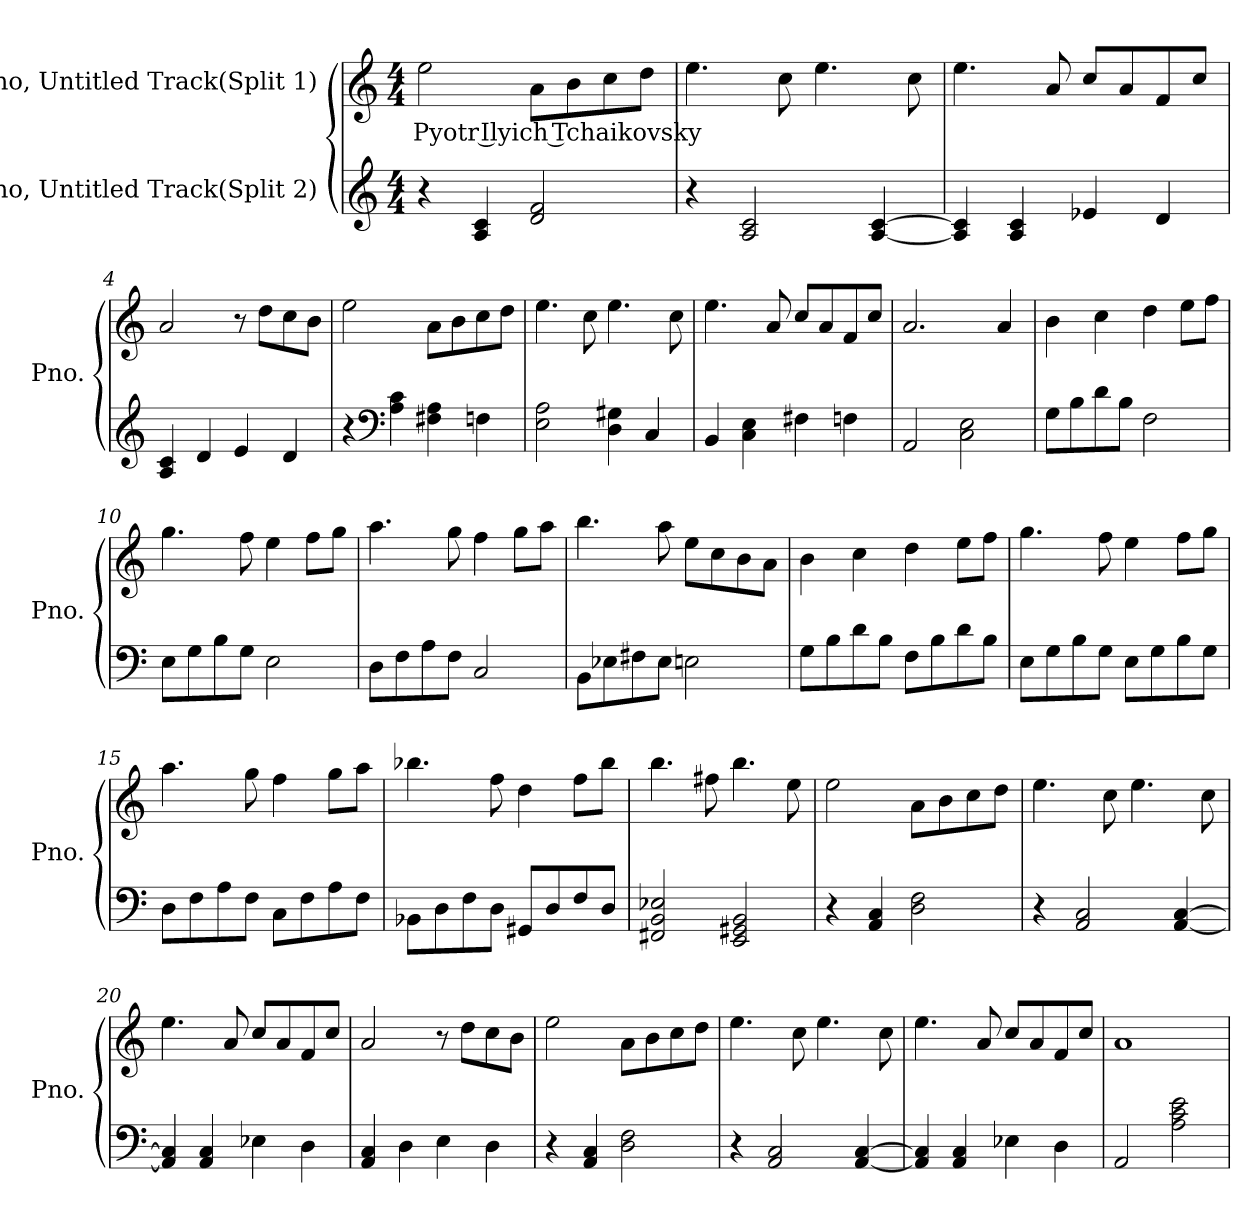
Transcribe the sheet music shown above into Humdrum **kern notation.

**kern	**kern	**text
*part2	*part1	*part1
*staff2	*staff1	*staff1
*I"Piano, Untitled Track(Split 2)	*I"Piano, Untitled Track(Split 1)	*
*I'Pno.	*I'Pno.	*
*clefG2	*clefG2	*
*k[]	*k[]	*
*M4/4	*M4/4	*
*MM85	*MM85	*
=1	=1	=1
!	!	!LO:LY:b
4r	2ee\	Pyotr Ilyich Tchaikovsky
4A/ 4c/	.	.
2d/ 2f/	8a\L	.
.	8b\	.
.	8cc\	.
.	8dd\J	.
=2	=2	=2
4r	4.ee\	.
2A/ 2c/	.	.
.	8cc\	.
.	4.ee\	.
[4A/ [4c/	.	.
.	8cc\	.
=3	=3	=3
4A/] 4c/]	4.ee\	.
4A/ 4c/	.	.
.	8a/	.
4e-X/	8cc/L	.
.	8a/	.
4d/	8f/	.
.	8cc/J	.
!!LO:LB:g=z
=4	=4	=4
4A/ 4c/	2a/	.
4d/	.	.
4e/	8r	.
.	8dd\L	.
4d/	8cc\	.
.	8b\J	.
=5	=5	=5
4r	2ee\	.
*clefF4	*	*
4A\ 4c\	.	.
4F#X\ 4A\	8a\L	.
.	8b\	.
4Fn\	8cc\	.
.	8dd\J	.
=6	=6	=6
2E\ 2A\	4.ee\	.
.	8cc\	.
4D\ 4G#X\	4.ee\	.
4C/	.	.
.	8cc\	.
=7	=7	=7
4BB/	4.ee\	.
4C\ 4E\	.	.
.	8a/	.
4F#X\	8cc/L	.
.	8a/	.
4Fn\	8f/	.
.	8cc/J	.
=8	=8	=8
2AA/	2.a/	.
2C\ 2E\	.	.
.	4a/	.
=9	=9	=9
8G\L	4b\	.
8B\	.	.
8d\	4cc\	.
8B\J	.	.
2F\	4dd\	.
.	8ee\L	.
.	8ff\J	.
!!LO:LB:g=z
=10	=10	=10
8E\L	4.gg\	.
8G\	.	.
8B\	.	.
8G\J	8ff\	.
2E\	4ee\	.
.	8ff\L	.
.	8gg\J	.
=11	=11	=11
8D\L	4.aa\	.
8F\	.	.
8A\	.	.
8F\J	8gg\	.
2C/	4ff\	.
.	8gg\L	.
.	8aa\J	.
=12	=12	=12
8BB\L	4.bb\	.
8E-X\	.	.
8F#X\	.	.
8E-\J	8aa\	.
2En\	8ee\L	.
.	8cc\	.
.	8b\	.
.	8a\J	.
=13	=13	=13
8G\L	4b\	.
8B\	.	.
8d\	4cc\	.
8B\J	.	.
8F\L	4dd\	.
8B\	.	.
8d\	8ee\L	.
8B\J	8ff\J	.
=14	=14	=14
8E\L	4.gg\	.
8G\	.	.
8B\	.	.
8G\J	8ff\	.
8E\L	4ee\	.
8G\	.	.
8B\	8ff\L	.
8G\J	8gg\J	.
!!LO:LB:g=z
=15	=15	=15
8D\L	4.aa\	.
8F\	.	.
8A\	.	.
8F\J	8gg\	.
8C\L	4ff\	.
8F\	.	.
8A\	8gg\L	.
8F\J	8aa\J	.
=16	=16	=16
8BB-X\L	4.bb-X\	.
8D\	.	.
8F\	.	.
8D\J	8ff\	.
8GG#X/L	4dd\	.
8D/	.	.
8F/	8ff\L	.
8D/J	8bb-\J	.
=17	=17	=17
2FF#X/ 2BB/ 2E-X/	4.bb\	.
.	8ff#X\	.
2EE/ 2GG#X/ 2BB/	4.bb\	.
.	8ee\	.
=18	=18	=18
4r	2ee\	.
4AA/ 4C/	.	.
2D\ 2F\	8a\L	.
.	8b\	.
.	8cc\	.
.	8dd\J	.
=19	=19	=19
4r	4.ee\	.
2AA/ 2C/	.	.
.	8cc\	.
.	4.ee\	.
[4AA/ [4C/	.	.
.	8cc\	.
=20	=20	=20
4AA/] 4C/]	4.ee\	.
4AA/ 4C/	.	.
.	8a/	.
4E-X\	8cc/L	.
.	8a/	.
4D\	8f/	.
.	8cc/J	.
!!LO:LB:g=z
=21	=21	=21
4AA/ 4C/	2a/	.
4D\	.	.
4E\	8r	.
.	8dd\L	.
4D\	8cc\	.
.	8b\J	.
=22	=22	=22
4r	2ee\	.
4AA/ 4C/	.	.
2D\ 2F\	8a\L	.
.	8b\	.
.	8cc\	.
.	8dd\J	.
=23	=23	=23
4r	4.ee\	.
2AA/ 2C/	.	.
.	8cc\	.
.	4.ee\	.
[4AA/ [4C/	.	.
.	8cc\	.
=24	=24	=24
4AA/] 4C/]	4.ee\	.
4AA/ 4C/	.	.
.	8a/	.
4E-X\	8cc/L	.
.	8a/	.
4D\	8f/	.
.	8cc/J	.
=25	=25	=25
2AA/	1a	.
2A\ 2c\ 2e\	.	.
=	=	=
*-	*-	*-
